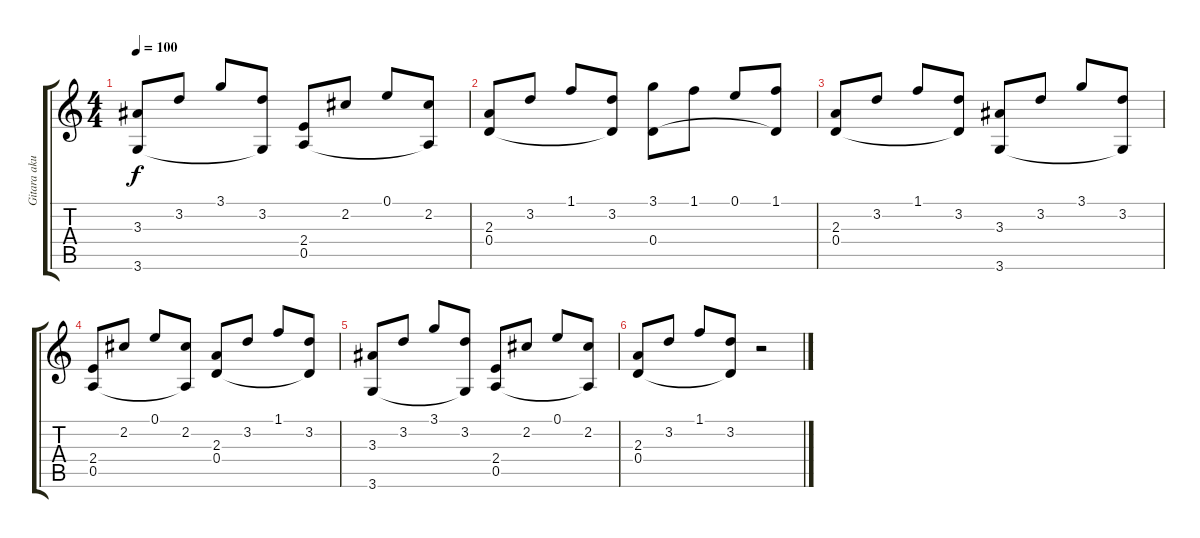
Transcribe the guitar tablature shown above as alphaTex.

\track ("Gitara akustyczna - K. Myszkowski" "Gitara aku") {instrument acousticguitarsteel}
\staff {score tabs}
\tuning (E4 B3 G3 D3 A2 E2) {hide}
\ts (4 4)
\tempo 100
\clef g2
\ks c
(3.3 3.6).8{dy f} 3.2.8 3.1.8 (3.2 3.6{t}).8 (2.4 0.5).8 2.2.8 0.1.8 (2.2 0.5{t}).8 |
(2.3 0.4).8 3.2.8 1.1.8 (3.2 0.4{t}).8 (3.1 0.4).8 1.1.8 0.1.8 (1.1 0.4{t}).8 |
(2.3 0.4).8 3.2.8 1.1.8 (3.2 0.4{t}).8 (3.3 3.6).8 3.2.8 3.1.8 (3.2 3.6{t}).8 |
(2.4 0.5).8 2.2.8 0.1.8 (2.2 0.5{t}).8 (2.3 0.4).8 3.2.8 1.1.8 (3.2 0.4{t}).8 |
(3.3 3.6).8 3.2.8 3.1.8 (3.2 3.6{t}).8 (2.4 0.5).8 2.2.8 0.1.8 (2.2 0.5{t}).8 |
(2.3 0.4).8 3.2.8 1.1.8 (3.2 0.4{t}).8 r.2
